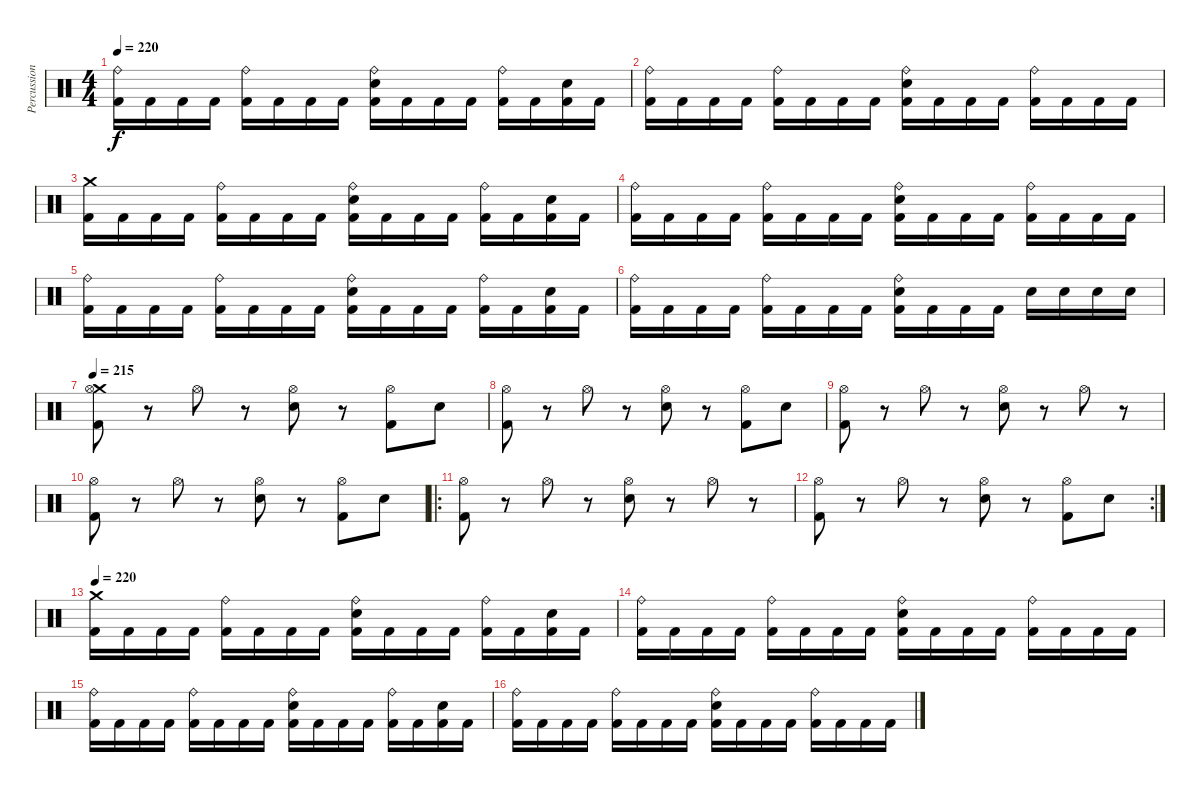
\track ("Percussion" "Percussion") {instrument percussion}
\staff {score}
\articulation defaults
\ts (4 4)
\tempo 220
\clef neutral
\ks c
("Ride (bell)" "Kick (hit) 2").16{dy f} "Kick (hit) 2".16 "Kick (hit) 2".16 "Kick (hit) 2".16 ("Ride (bell)" "Kick (hit) 2").16 "Kick (hit) 2".16 "Kick (hit) 2".16 "Kick (hit) 2".16 ("Ride (bell)" "Electric Snare (hit)" "Kick (hit) 2").16 "Kick (hit) 2".16 "Kick (hit) 2".16 "Kick (hit) 2".16 ("Ride (bell)" "Kick (hit) 2").16 "Kick (hit) 2".16 ("Electric Snare (hit)" "Kick (hit) 2").16 "Kick (hit) 2".16 |
("Ride (bell)" "Kick (hit) 2").16 "Kick (hit) 2".16 "Kick (hit) 2".16 "Kick (hit) 2".16 ("Ride (bell)" "Kick (hit) 2").16 "Kick (hit) 2".16 "Kick (hit) 2".16 "Kick (hit) 2".16 ("Ride (bell)" "Electric Snare (hit)" "Kick (hit) 2").16 "Kick (hit) 2".16 "Kick (hit) 2".16 "Kick (hit) 2".16 ("Ride (bell)" "Kick (hit) 2").16 "Kick (hit) 2".16 "Kick (hit) 2".16 "Kick (hit) 2".16 |
("Crash medium (hit)" "Kick (hit) 2").16 "Kick (hit) 2".16 "Kick (hit) 2".16 "Kick (hit) 2".16 ("Ride (bell)" "Kick (hit) 2").16 "Kick (hit) 2".16 "Kick (hit) 2".16 "Kick (hit) 2".16 ("Ride (bell)" "Electric Snare (hit)" "Kick (hit) 2").16 "Kick (hit) 2".16 "Kick (hit) 2".16 "Kick (hit) 2".16 ("Ride (bell)" "Kick (hit) 2").16 "Kick (hit) 2".16 ("Electric Snare (hit)" "Kick (hit) 2").16 "Kick (hit) 2".16 |
("Ride (bell)" "Kick (hit) 2").16 "Kick (hit) 2".16 "Kick (hit) 2".16 "Kick (hit) 2".16 ("Ride (bell)" "Kick (hit) 2").16 "Kick (hit) 2".16 "Kick (hit) 2".16 "Kick (hit) 2".16 ("Ride (bell)" "Electric Snare (hit)" "Kick (hit) 2").16 "Kick (hit) 2".16 "Kick (hit) 2".16 "Kick (hit) 2".16 ("Ride (bell)" "Kick (hit) 2").16 "Kick (hit) 2".16 "Kick (hit) 2".16 "Kick (hit) 2".16 |
("Ride (bell)" "Kick (hit) 2").16 "Kick (hit) 2".16 "Kick (hit) 2".16 "Kick (hit) 2".16 ("Ride (bell)" "Kick (hit) 2").16 "Kick (hit) 2".16 "Kick (hit) 2".16 "Kick (hit) 2".16 ("Ride (bell)" "Electric Snare (hit)" "Kick (hit) 2").16 "Kick (hit) 2".16 "Kick (hit) 2".16 "Kick (hit) 2".16 ("Ride (bell)" "Kick (hit) 2").16 "Kick (hit) 2".16 ("Electric Snare (hit)" "Kick (hit) 2").16 "Kick (hit) 2".16 |
("Ride (bell)" "Kick (hit) 2").16 "Kick (hit) 2".16 "Kick (hit) 2".16 "Kick (hit) 2".16 ("Ride (bell)" "Kick (hit) 2").16 "Kick (hit) 2".16 "Kick (hit) 2".16 "Kick (hit) 2".16 ("Ride (bell)" "Electric Snare (hit)" "Kick (hit) 2").16 "Kick (hit) 2".16 "Kick (hit) 2".16 "Kick (hit) 2".16 "Electric Snare (hit)".16 "Electric Snare (hit)".16 "Electric Snare (hit)".16 "Electric Snare (hit)".16 |
\tempo 215
("Crash medium (hit)" "Hi-Hat (open)" "Kick (hit) 2").8 r.8 "Hi-Hat (open)".8 r.8 ("Hi-Hat (open)" "Electric Snare (hit)").8 r.8 ("Hi-Hat (open)" "Kick (hit) 2").8 "Electric Snare (hit)".8 |
("Hi-Hat (open)" "Kick (hit) 2").8 r.8 "Hi-Hat (open)".8 r.8 ("Hi-Hat (open)" "Electric Snare (hit)").8 r.8 ("Hi-Hat (open)" "Kick (hit) 2").8 "Electric Snare (hit)".8 |
("Hi-Hat (open)" "Kick (hit) 2").8 r.8 "Hi-Hat (open)".8 r.8 ("Hi-Hat (open)" "Electric Snare (hit)").8 r.8 "Hi-Hat (open)".8 r.8 |
("Hi-Hat (open)" "Kick (hit) 2").8 r.8 "Hi-Hat (open)".8 r.8 ("Hi-Hat (open)" "Electric Snare (hit)").8 r.8 ("Hi-Hat (open)" "Kick (hit) 2").8 "Electric Snare (hit)".8 |
\ro
("Hi-Hat (open)" "Kick (hit) 2").8 r.8 "Hi-Hat (open)".8 r.8 ("Hi-Hat (open)" "Electric Snare (hit)").8 r.8 "Hi-Hat (open)".8 r.8 |
\rc 2
("Hi-Hat (open)" "Kick (hit) 2").8 r.8 "Hi-Hat (open)".8 r.8 ("Hi-Hat (open)" "Electric Snare (hit)").8 r.8 ("Hi-Hat (open)" "Kick (hit) 2").8 "Electric Snare (hit)".8 |
\tempo 220
("Crash medium (hit)" "Kick (hit) 2").16 "Kick (hit) 2".16 "Kick (hit) 2".16 "Kick (hit) 2".16 ("Ride (bell)" "Kick (hit) 2").16 "Kick (hit) 2".16 "Kick (hit) 2".16 "Kick (hit) 2".16 ("Ride (bell)" "Electric Snare (hit)" "Kick (hit) 2").16 "Kick (hit) 2".16 "Kick (hit) 2".16 "Kick (hit) 2".16 ("Ride (bell)" "Kick (hit) 2").16 "Kick (hit) 2".16 ("Electric Snare (hit)" "Kick (hit) 2").16 "Kick (hit) 2".16 |
("Ride (bell)" "Kick (hit) 2").16 "Kick (hit) 2".16 "Kick (hit) 2".16 "Kick (hit) 2".16 ("Ride (bell)" "Kick (hit) 2").16 "Kick (hit) 2".16 "Kick (hit) 2".16 "Kick (hit) 2".16 ("Ride (bell)" "Electric Snare (hit)" "Kick (hit) 2").16 "Kick (hit) 2".16 "Kick (hit) 2".16 "Kick (hit) 2".16 ("Ride (bell)" "Kick (hit) 2").16 "Kick (hit) 2".16 "Kick (hit) 2".16 "Kick (hit) 2".16 |
("Ride (bell)" "Kick (hit) 2").16 "Kick (hit) 2".16 "Kick (hit) 2".16 "Kick (hit) 2".16 ("Ride (bell)" "Kick (hit) 2").16 "Kick (hit) 2".16 "Kick (hit) 2".16 "Kick (hit) 2".16 ("Ride (bell)" "Electric Snare (hit)" "Kick (hit) 2").16 "Kick (hit) 2".16 "Kick (hit) 2".16 "Kick (hit) 2".16 ("Ride (bell)" "Kick (hit) 2").16 "Kick (hit) 2".16 ("Electric Snare (hit)" "Kick (hit) 2").16 "Kick (hit) 2".16 |
("Ride (bell)" "Kick (hit) 2").16 "Kick (hit) 2".16 "Kick (hit) 2".16 "Kick (hit) 2".16 ("Ride (bell)" "Kick (hit) 2").16 "Kick (hit) 2".16 "Kick (hit) 2".16 "Kick (hit) 2".16 ("Ride (bell)" "Electric Snare (hit)" "Kick (hit) 2").16 "Kick (hit) 2".16 "Kick (hit) 2".16 "Kick (hit) 2".16 ("Ride (bell)" "Kick (hit) 2").16 "Kick (hit) 2".16 "Kick (hit) 2".16 "Kick (hit) 2".16
